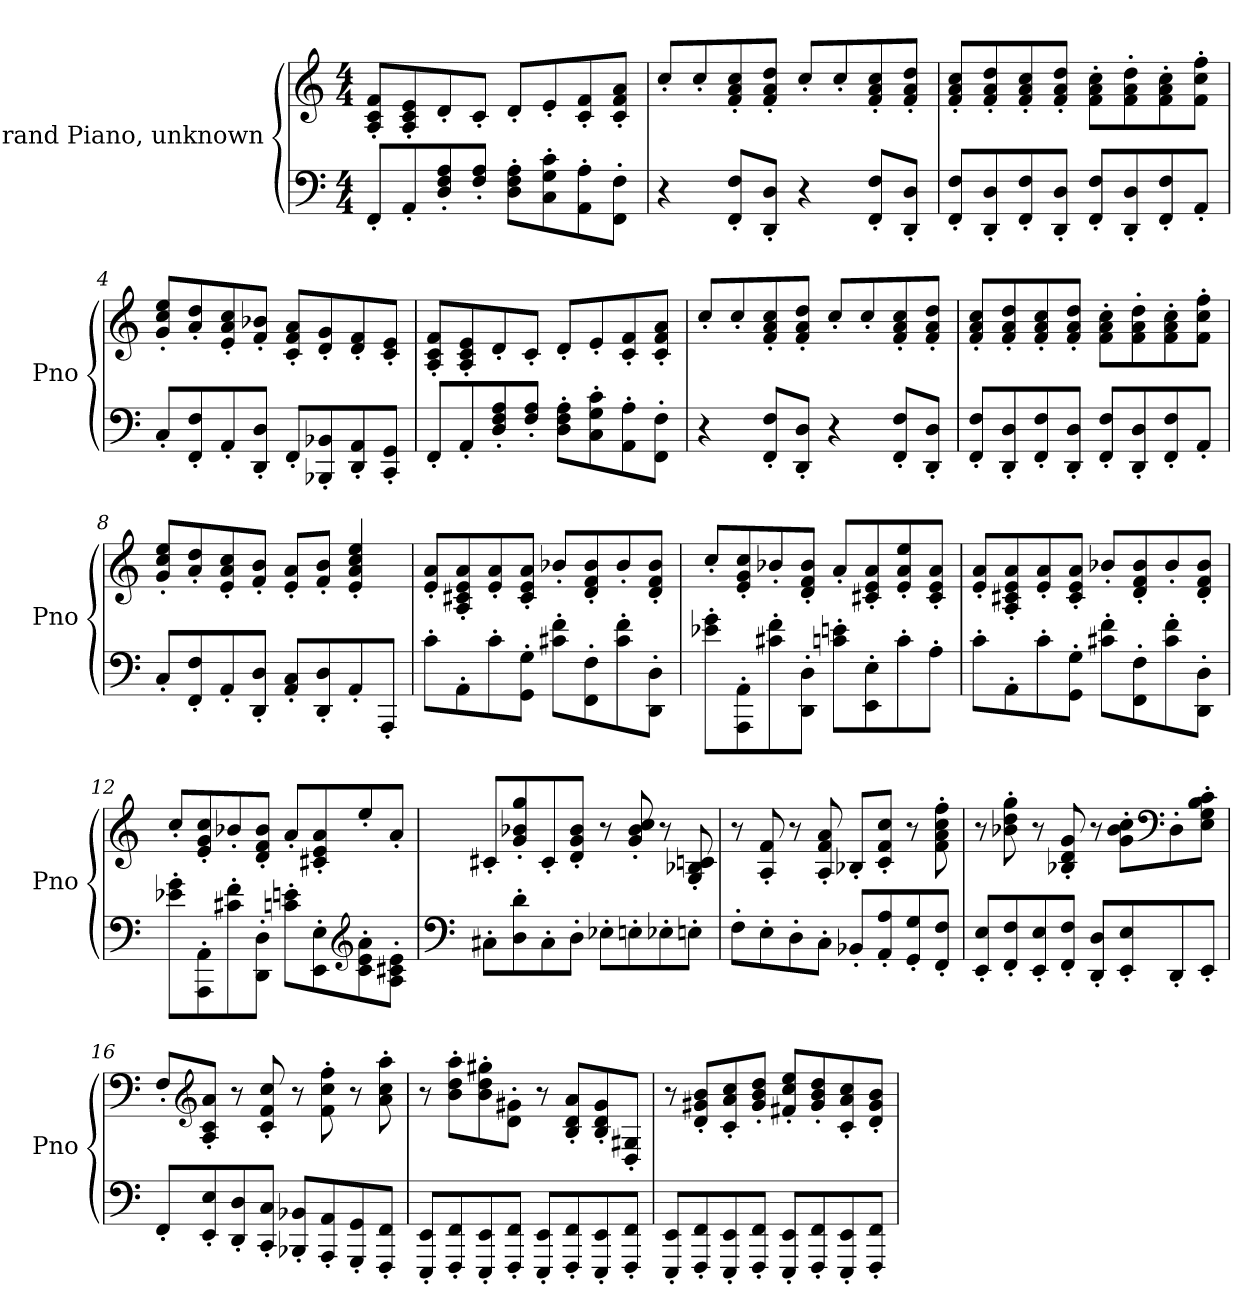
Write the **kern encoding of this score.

**kern	**kern
*part1	*part1
*staff2	*staff1
*I"Grand Piano, unknown	*
*I'Pno	*
*clefF4	*clefG2
*k[]	*k[]
*M4/4	*M4/4
*MM120	*MM120
=1	=1
8FF'/L	8A/' 8c/' 8f/'L
8AA'/	8A/' 8c/' 8e/'
8D/' 8F/' 8A/'	8d'/
8F/' 8A/'J	8c'/J
8D\' 8F\' 8A\'L	8d'/L
8C\' 8G\' 8c\'	8e'/
8AA\' 8A\'	8c/' 8f/'
8FF\' 8F\'J	8c/' 8f/' 8a/'J
=2	=2
4r	8cc'/L
.	8cc'/
8FF/' 8F/'L	8f/' 8a/' 8cc/'
8DD/' 8D/'J	8f/' 8a/' 8dd/'J
4r	8cc'/L
.	8cc'/
8FF/' 8F/'L	8f/' 8a/' 8cc/'
8DD/' 8D/'J	8f/' 8a/' 8dd/'J
=3	=3
8FF/' 8F/'L	8f/' 8a/' 8cc/'L
8DD/' 8D/'	8f/' 8a/' 8dd/'
8FF/' 8F/'	8f/' 8a/' 8cc/'
8DD/' 8D/'J	8f/' 8a/' 8dd/'J
8FF/' 8F/'L	8f\' 8a\' 8cc\'L
8DD/' 8D/'	8f\' 8a\' 8dd\'
8FF/' 8F/'	8f\' 8a\' 8cc\'
8AA'/J	8f\' 8cc\' 8ff\'J
=4	=4
8C'/L	8g/' 8cc/' 8ee/'L
8FF/' 8F/'	8a/' 8dd/'
8AA'/	8e/' 8a/' 8cc/'
8DD/' 8D/'J	8f/' 8b-X/'J
8FF'/L	8c/' 8f/' 8a/'L
8BBB-X/' 8BB-X/'	8d/' 8g/'
8DD/' 8AA/'	8d/' 8f/'
8CC/' 8GG/'J	8c/' 8e/'J
!!LO:LB:g=z
=5	=5
8FF'/L	8A/' 8c/' 8f/'L
8AA'/	8A/' 8c/' 8e/'
8D/' 8F/' 8A/'	8d'/
8F/' 8A/'J	8c'/J
8D\' 8F\' 8A\'L	8d'/L
8C\' 8G\' 8c\'	8e'/
8AA\' 8A\'	8c/' 8f/'
8FF\' 8F\'J	8c/' 8f/' 8a/'J
=6	=6
4r	8cc'/L
.	8cc'/
8FF/' 8F/'L	8f/' 8a/' 8cc/'
8DD/' 8D/'J	8f/' 8a/' 8dd/'J
4r	8cc'/L
.	8cc'/
8FF/' 8F/'L	8f/' 8a/' 8cc/'
8DD/' 8D/'J	8f/' 8a/' 8dd/'J
=7	=7
8FF/' 8F/'L	8f/' 8a/' 8cc/'L
8DD/' 8D/'	8f/' 8a/' 8dd/'
8FF/' 8F/'	8f/' 8a/' 8cc/'
8DD/' 8D/'J	8f/' 8a/' 8dd/'J
8FF/' 8F/'L	8f\' 8a\' 8cc\'L
8DD/' 8D/'	8f\' 8a\' 8dd\'
8FF/' 8F/'	8f\' 8a\' 8cc\'
8AA'/J	8f\' 8cc\' 8ff\'J
=8	=8
8C'/L	8g/' 8cc/' 8ee/'L
8FF/' 8F/'	8a/' 8dd/'
8AA'/	8e/' 8a/' 8cc/'
8DD/' 8D/'J	8f/' 8b/'J
8AA/' 8C/'L	8e/' 8a/'L
8DD/' 8D/'	8f/' 8b/'J
8AA'/	4e/' 4a/' 4cc/' 4ee/'
8AAA'/J	.
=9	=9
8c'\L	8e/' 8a/'L
8AA'\	8A/' 8c#X/' 8e/' 8a/'
8c'\	8e/' 8a/'
8GG\' 8G\'J	8c#/' 8e/' 8a/'J
8c#X\' 8f\'L	8b-X'/L
8FF\' 8F\'	8d/' 8f/' 8b-/'
8c#\' 8f\'	8b-'/
8DD\' 8D\'J	8d/' 8f/' 8b-/'J
!!LO:LB:g=z
=10	=10
8e-X\' 8g\'L	8cc'/L
8AAA\' 8AA\'	8e/' 8g/' 8cc/'
8c#X\' 8f\'	8b-X'/
8DD\' 8D\'J	8d/' 8f/' 8b-/'J
8cn\' 8en\'L	8a'/L
8EE\' 8E\'	8c#X/' 8e/' 8a/'
8c'\	8e/' 8a/' 8ee/'
8A'\J	8c#/' 8e/' 8a/'J
=11	=11
8c'\L	8e/' 8a/'L
8AA'\	8A/' 8c#X/' 8e/' 8a/'
8c'\	8e/' 8a/'
8GG\' 8G\'J	8c#/' 8e/' 8a/'J
8c#X\' 8f\'L	8b-X'/L
8FF\' 8F\'	8d/' 8f/' 8b-/'
8c#\' 8f\'	8b-'/
8DD\' 8D\'J	8d/' 8f/' 8b-/'J
=12	=12
8e-X\' 8g\'L	8cc'/L
8AAA\' 8AA\'	8e/' 8g/' 8cc/'
8c#X\' 8f\'	8b-X'/
8DD\' 8D\'J	8d/' 8f/' 8b-/'J
8cn\' 8en\'L	8a'/L
8EE\' 8E\'	8c#X/' 8e/' 8a/'
*clefG2	*
8c\' 8e\' 8a\'	8ee'/
8A\' 8c#X\' 8e\'J	8a'/J
!!LO:LB:g=z
=13	=13
*clefF4	*
8C#X'\L	8c#X'/L
8D\' 8d\'	8g/' 8b-X/' 8gg/'
8C#'\	8c#'/
8D'\J	8d/' 8g/' 8b-/'J
8E-X'\L	8r
8En'\	8g/' 8b-/' 8cc/'
8E-X'\	8r
8En'\J	8G/' 8B-X/' 8cn/'
=14	=14
8F'\L	8r
8E'\	8A/' 8f/'
8D'\	8r
8C'\J	8A/' 8f/' 8a/'
8BB-X'/L	8B-X'/L
8AA/' 8A/'	8c/' 8f/' 8cc/'J
8GG/' 8G/'	8r
8FF/' 8F/'J	8f\' 8a\' 8cc\' 8ff\'
=15	=15
8EE/' 8E/'L	8r
8FF/' 8F/'	8b-X\' 8dd\' 8gg\'
8EE/' 8E/'	8r
8FF/' 8F/'J	8B-X/' 8d/' 8g/'
8DD/' 8D/'L	8r
8EE/' 8E/'	8g\' 8b-\' 8cc\'L
*	*clefF4
8DD'/	8D'\
8EE'/J	8E\' 8G\' 8B-\' 8c\'J
!!LO:LB:g=z
=16	=16
8FF'/L	8F'/L
*	*clefG2
8EE/' 8E/'	8A/' 8c/' 8a/'J
8DD/' 8D/'	8r
8CC/' 8C/'J	8c/' 8f/' 8cc/'
8BBB-X/' 8BB-X/'L	8r
8AAA/' 8AA/'	8f\' 8cc\' 8ff\'
8GGG/' 8GG/'	8r
8FFF/' 8FF/'J	8a\' 8cc\' 8aa\'
=17	=17
8EEE/' 8EE/'L	8r
8FFF/' 8FF/'	8b\' 8dd\' 8aa\'L
8EEE/' 8EE/'	8b\' 8dd\' 8gg#X\'
8FFF/' 8FF/'J	8d\' 8g#X\'J
8EEE/' 8EE/'L	8r
8FFF/' 8FF/'	8B/' 8d/' 8a/'L
8EEE/' 8EE/'	8B/' 8d/' 8g#/'
8FFF/' 8FF/'J	8D/' 8G#X/'J
=18	=18
8EEE/' 8EE/'L	8r
8FFF/' 8FF/'	8d/' 8g#X/' 8b/'L
8EEE/' 8EE/'	8c/' 8a/' 8cc/'
8FFF/' 8FF/'J	8g#/' 8b/' 8dd/'J
8EEE/' 8EE/'L	8f#X/' 8cc/' 8ee/'L
8FFF/' 8FF/'	8g#/' 8b/' 8dd/'
8EEE/' 8EE/'	8c/' 8a/' 8cc/'
8FFF/' 8FF/'J	8d/' 8g#/' 8b/'J
=	=
*-	*-
